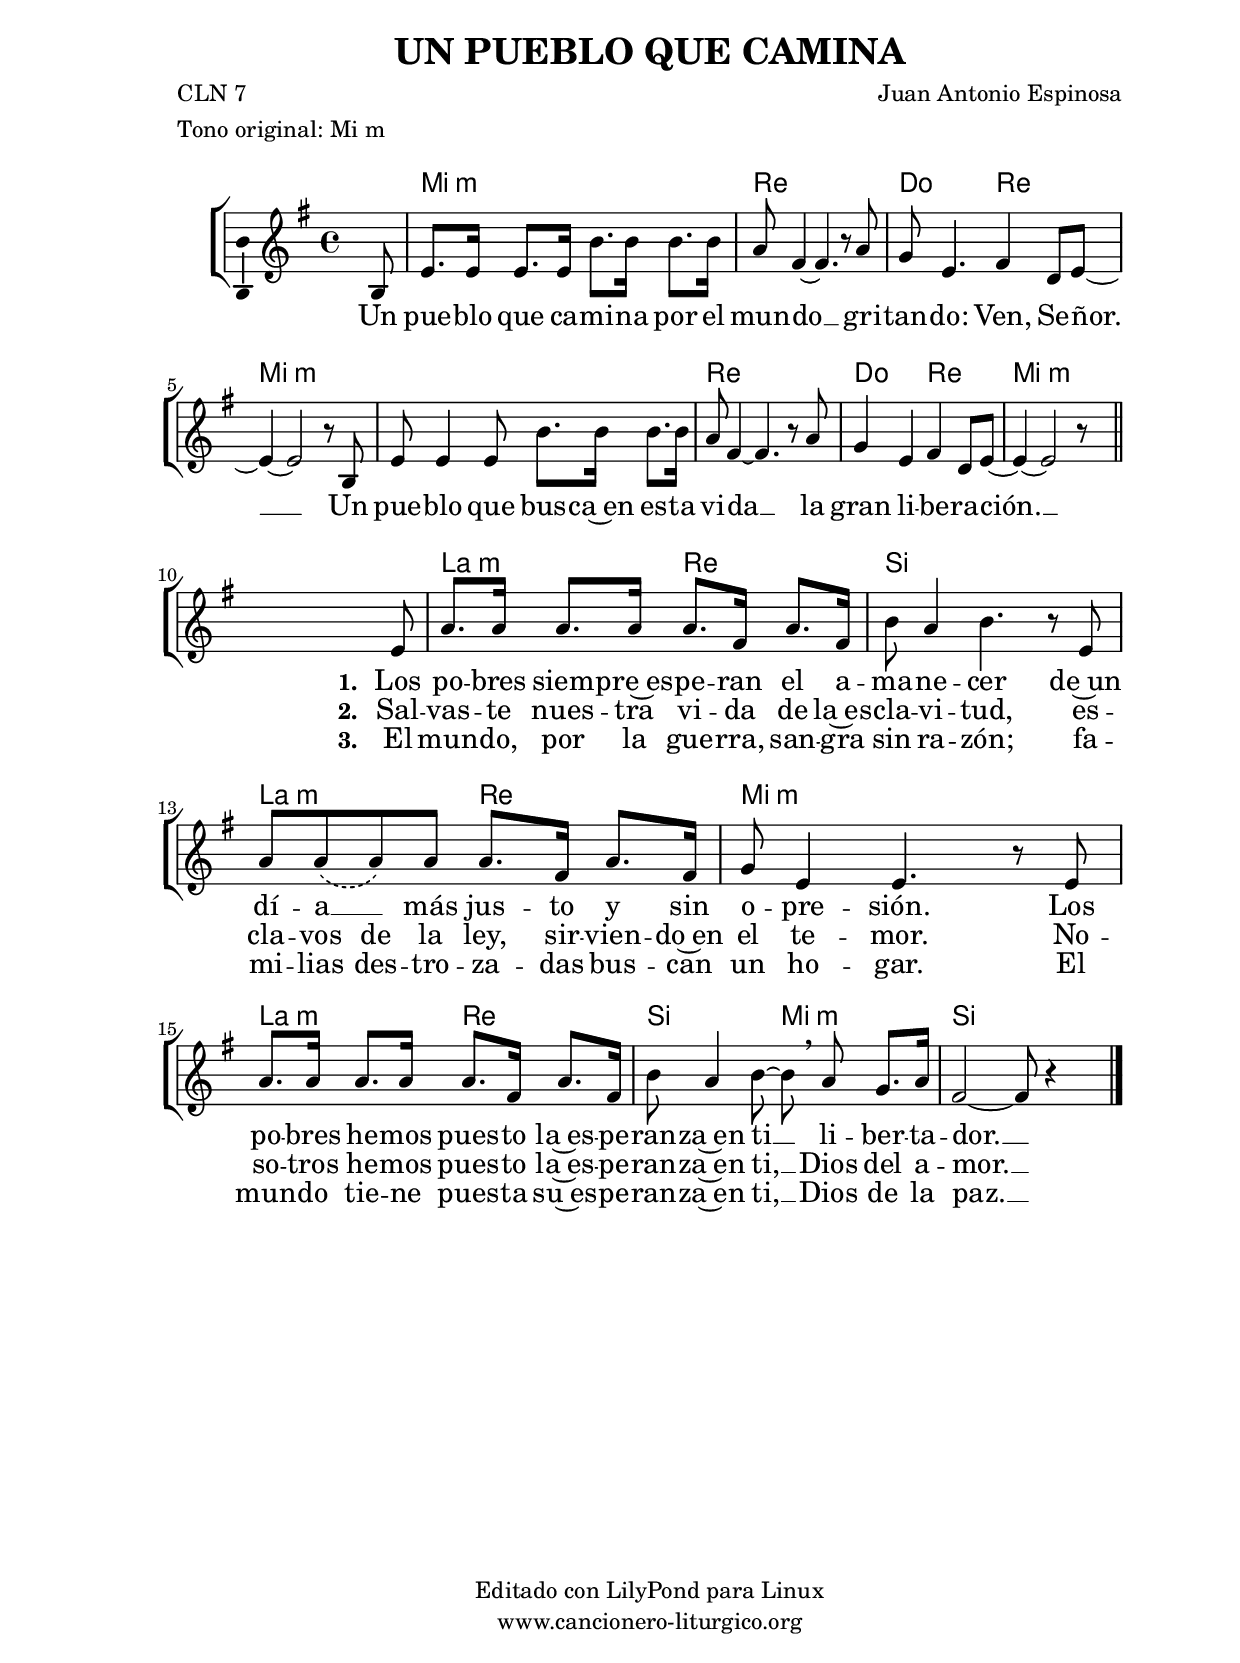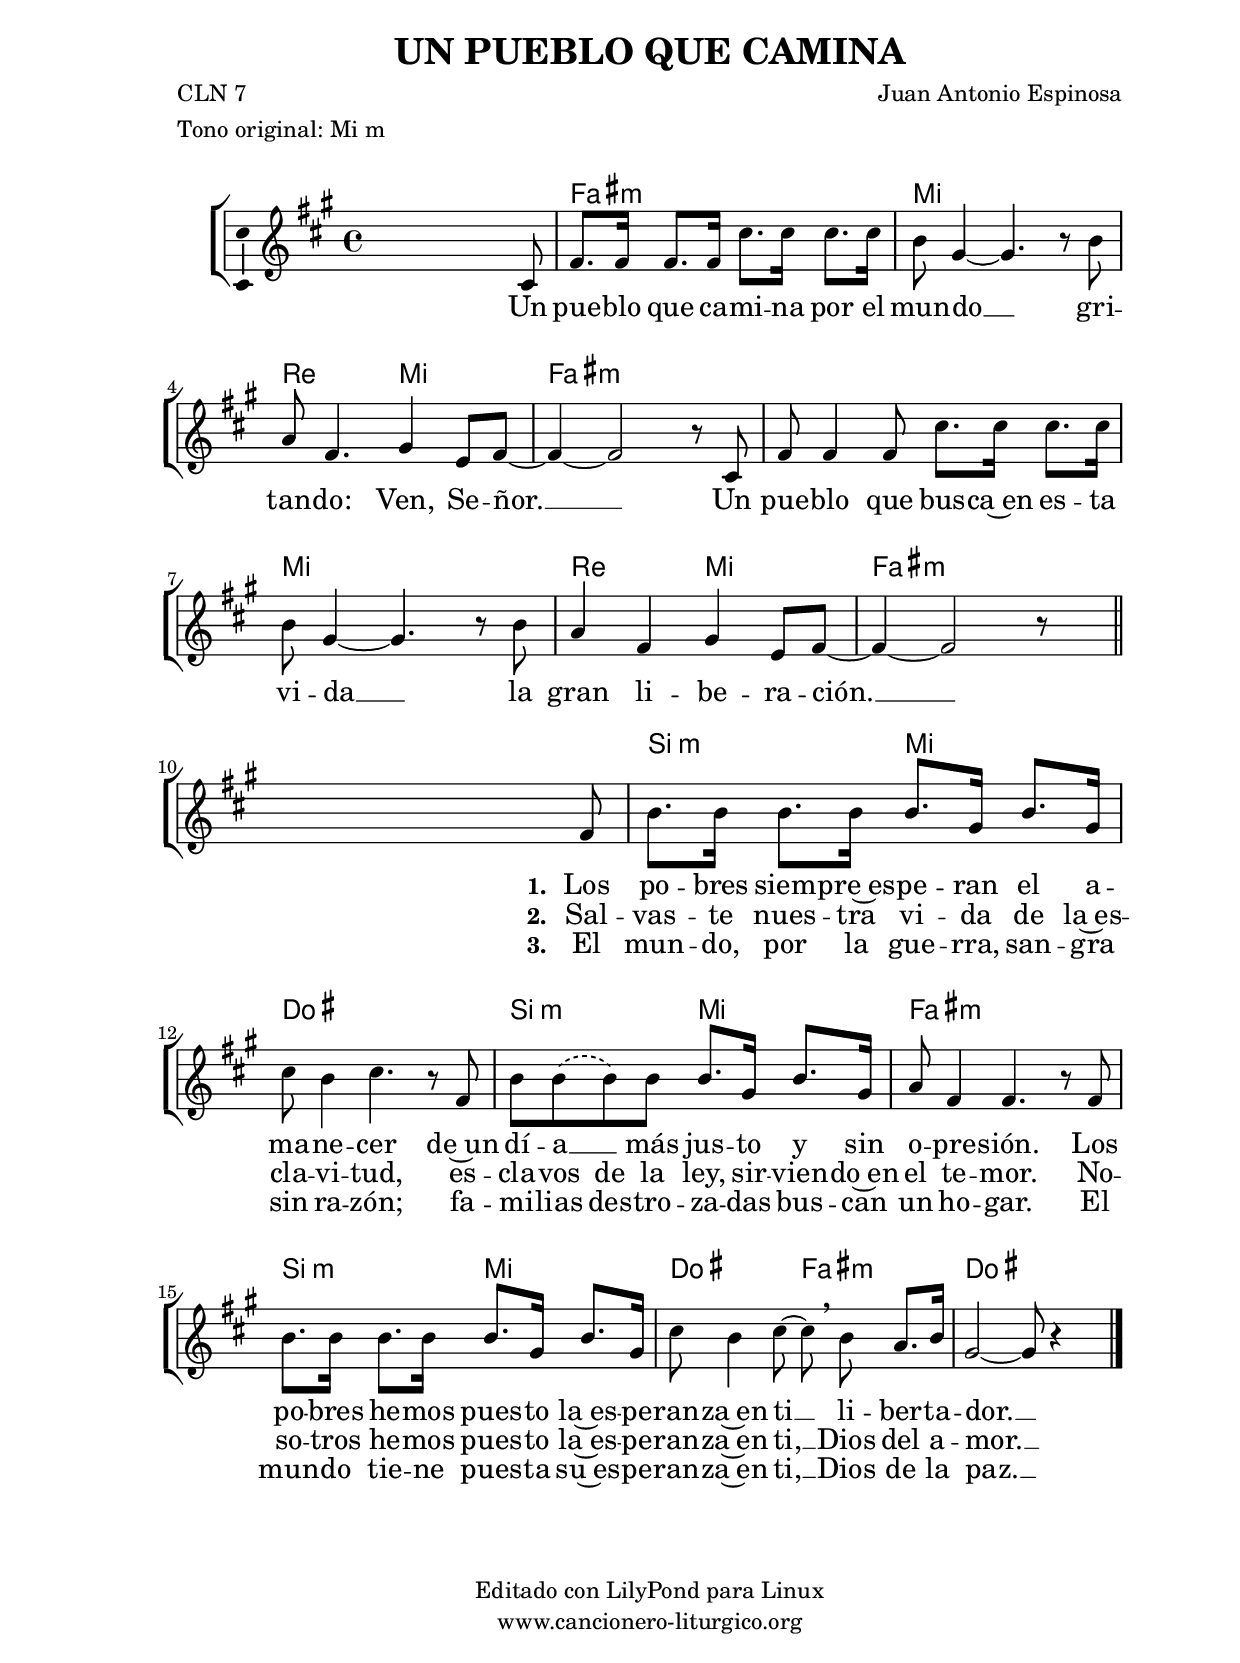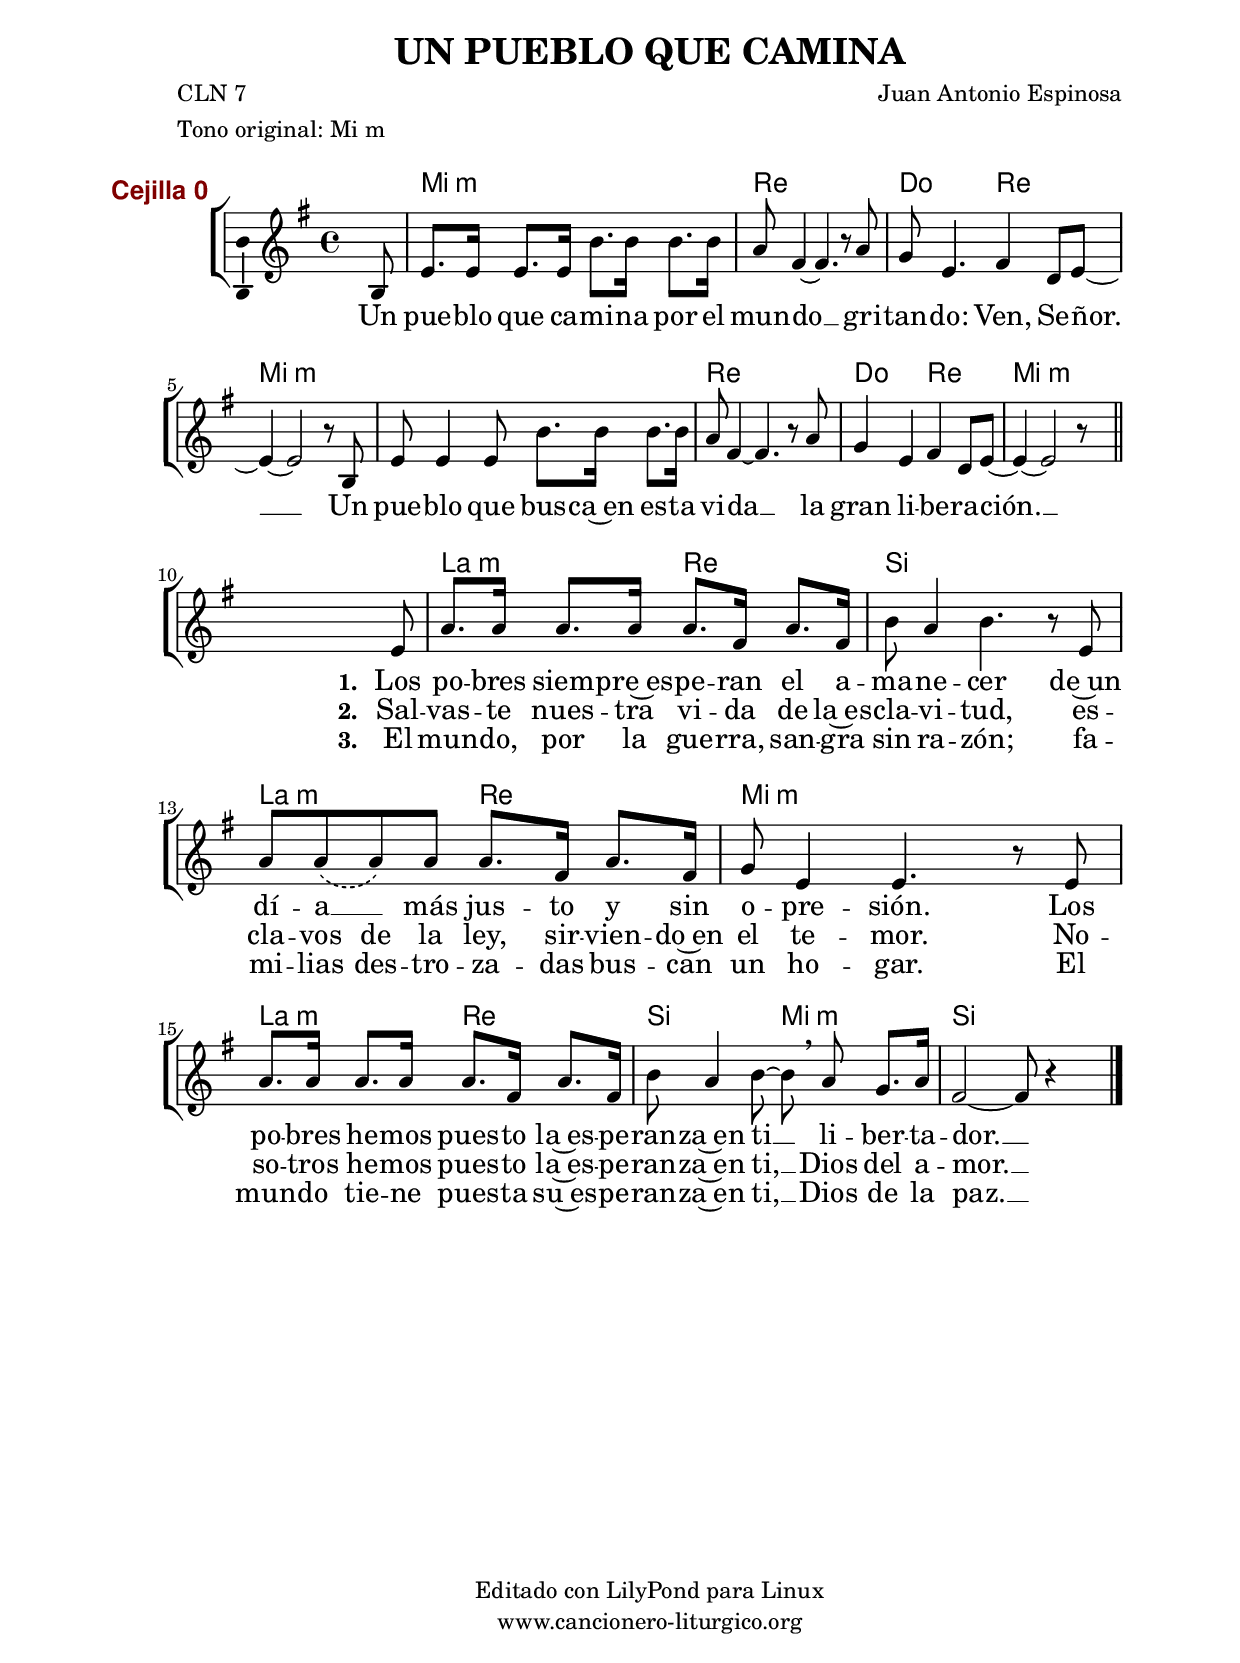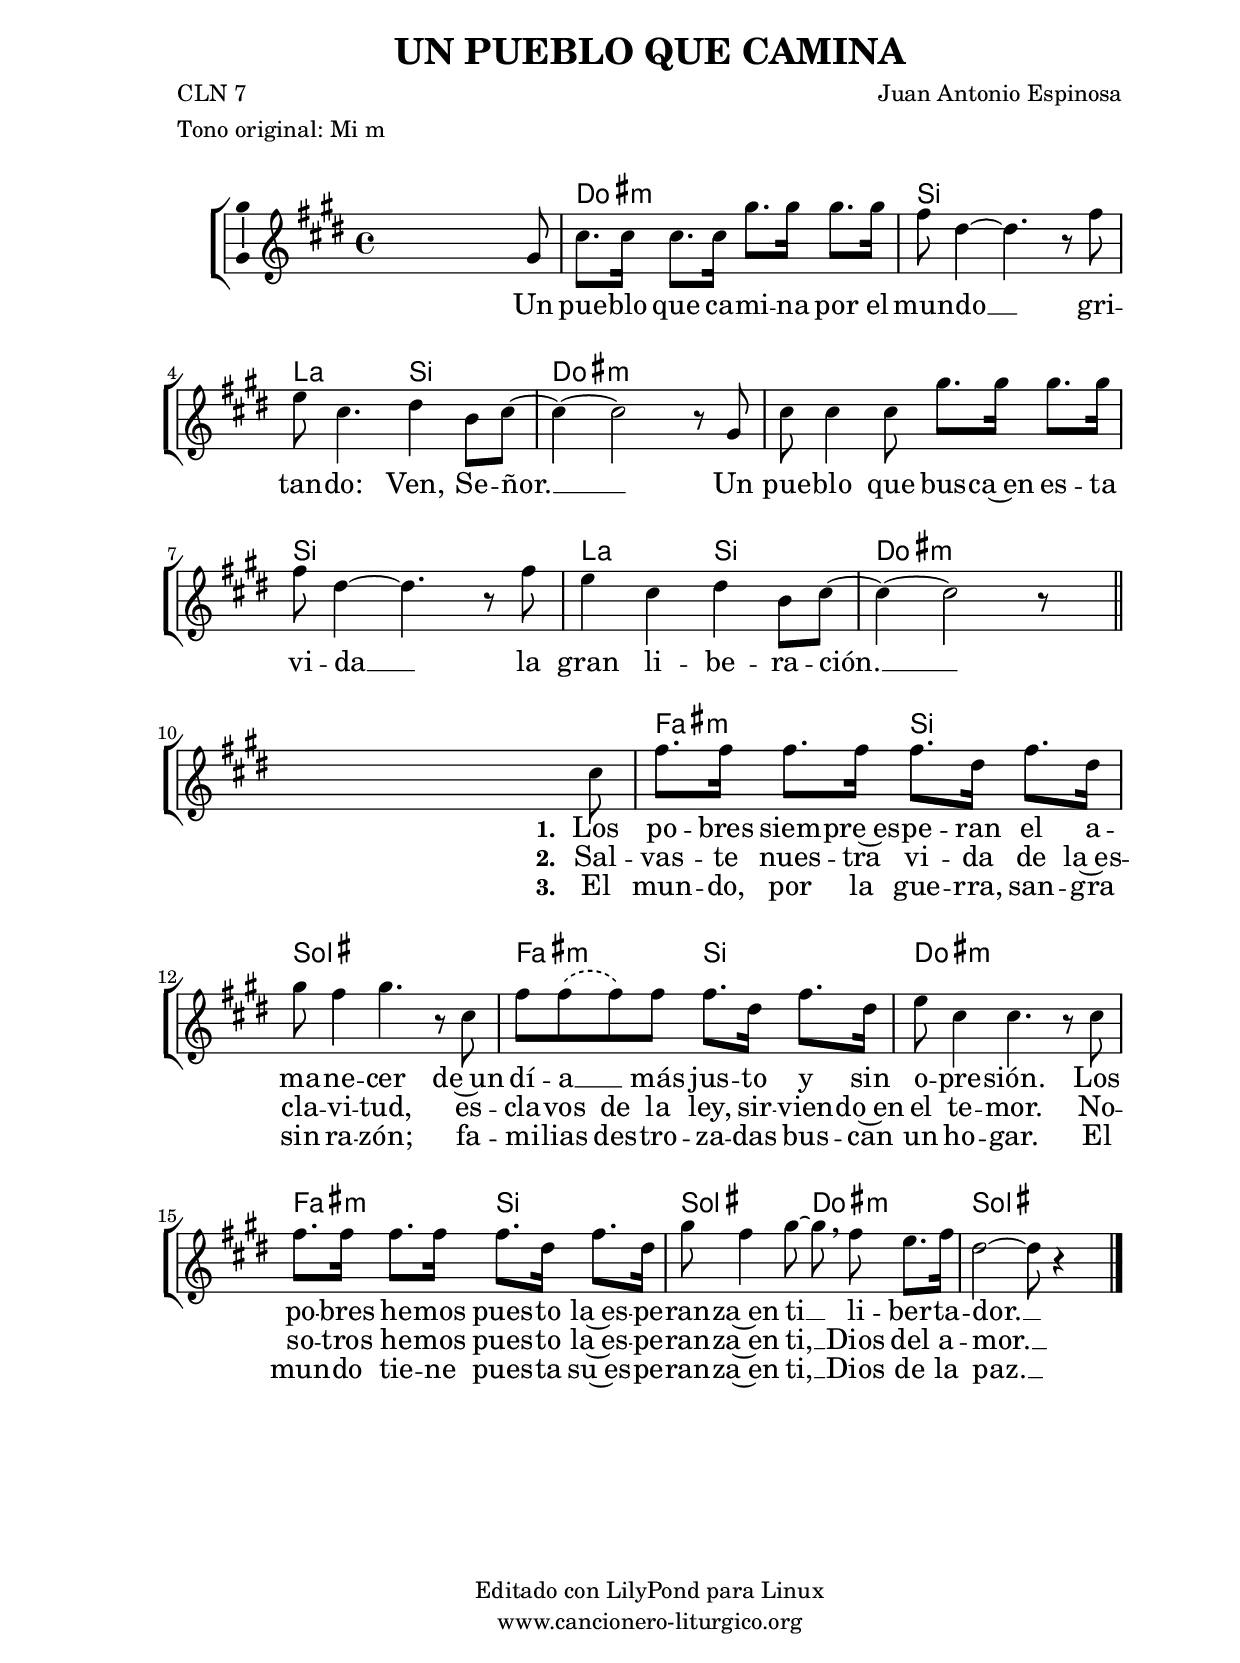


%versión de lilypond para la que se ha escrito esta partitura:
\version "2.16.0"

	%Tamaño papel
	#(set-default-paper-size "a4")
	%Tamaño partitura
	#(set-global-staff-size 20)
	%No responde al pulsar sobre una nota
	#(ly:set-option 'point-and-click #f)

%parámetros del encabezamiento:
\header {
	title = "UN PUEBLO QUE CAMINA"
	subtitle = ""
	composer = "Juan Antonio Espinosa"
	poet = "CLN 7"
	meter = "Tono original: Mi m"
	arranger = ""
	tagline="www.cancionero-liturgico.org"
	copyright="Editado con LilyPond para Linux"
	tiempo = "Adviento"
	usos = "Entrada"
	letra = ""
	}

%parámetros asociados al papel:
\paper  {
	oddHeaderMarkup = \markup {\fill-line { \on-the-fly #not-first-page \fromproperty #'header:title \on-the-fly #not-first-page \fromproperty #'header:composer }}
	evenHeaderMarkup = \markup {\fill-line { \fromproperty #'header:composer \fromproperty #'header:title }}
	#(set-paper-size "a4")
	print-page-number = ##f
	first-page-number = 1
	print-first-page-number = ##f
%	head-separation = 3.0 \cm
	top-margin = 2.0 \cm
	bottom-margin = 0.5\cm
%%%	bottom-margin = -1.5\cm
	left-margin = 3.0 \cm
	line-width = 16.0 \cm 
	indent = 8\mm
	interscoreline = 2.\mm
	between-system-space = 15\mm
%	para que las partituras no llenen la hoja:
	ragged-bottom = ##t
%	idem para la última hoja:
	ragged-last-bottom = ##f
%	para que las partituras llenen el ancho del papel:
	ragged-last = ##f
	after-title-space = 2.5 \cm
%page-count=1
%system-count=6

	%Flexible Vertical Spacing
%	markup-markup-spacing =
%	#'((basic-distance . 15) (minimum-distance . 15) (padding . 3))
	markup-system-spacing =
	#'((basic-distance . 15) (minimum-distance . 15) (padding . 3))
	system-system-spacing =
	#'((basic-distance . 15) (minimum-distance . 15) (padding . 3))
	score-system-spacing =
	#'((basic-distance . 15) (minimum-distance . 15) (padding . 5))
%	top-system-spacing = % header
%	#'((basic-distance . 8) (minimum-distance . 0) (padding . 0))
%	top-markup-spacing =
%	#'((basic-distance . 20) (minimum-distance . 20) (padding . 0))
	last-bottom-spacing = % footer
	#'((basic-distance . 5) (minimum-distance . 5) (padding . 0))
%	score-markup-spacing =
%	#'((basic-distance . 16) (minimum-distance . 13) (padding . 0))

	}
 

%parámetros que afectan a toda la partitura:
global =  {
	%clave de sol (G):
	\clef G
	%armadura:
%%%	\transpose e fis
	\key e \minor
	\tempo 4=100
	\set Score.tempoHideNote = ##t
	}


acordes = {
	\italianChords
	\chordmode {
%%%	\transpose e fis
{

s1 e:m d c2 d e1:m e:m d c2 d e1:m
s1 a2:m d b1 a2:m d e1:m a2:m d b e:m b1

	}
	}
}

melodia = 

%%%	\transpose e fis
{
	\relative c'{
	\time 4/4

\phrasingSlurDashed

s2 s4 s8 b8
e8. e16 e8. e16 b'8. b16 b8. b16
a8 fis4~fis4. r8 a8
g8 e4. fis4 d8 e~
e4~e2 r8 b8
e8 e4 e8 b'8. b16 b8. b16
a8 fis4~fis4. r8 a8
g4 e fis d8 e~
e4~e2 r8 s8

\break
\bar "||"

s2 s4 s8 e8
a8. a16 a8. a16 a8. fis16 a8. fis16
b8 a4 b4. r8 e,8
a8 a8 \(a8\) a8 a8. fis16 a8. fis16
g8 e4 e4. r8 e8
a8. a16 a8. a16 a8. fis16 a8. fis16
b8 a4 b8~b \breathe a8 \noBeam g8. a16
fis2~fis8 r4 s8

\bar "|."
	}
	}


texto = \lyricmode {

Un pue -- blo que ca -- mi -- na por el mun -- do __
gri -- tan -- do: Ven, Se -- ñor. __
Un pue -- blo que bus -- ca~en es -- ta vi -- da __
la gran li -- be -- ra -- ción. __

\set stanza =#"1. " Los po -- bres siem -- pre~es -- pe -- ran
el a -- ma -- ne -- cer de~un dí -- a __ _
más jus -- to y sin o -- pre -- sión.
Los po -- bres he -- mos pues -- to
la~es -- pe -- ran -- za~en ti __ li -- ber -- ta -- dor. __

	}

textodos = \lyricmode {
\skip1 \skip1 \skip1 \skip1 \skip1 \skip1
\skip1 \skip1 \skip1 \skip1 \skip1 \skip1
\skip1 \skip1 \skip1 \skip1 \skip1 \skip1
\skip1 \skip1 \skip1 \skip1 \skip1 \skip1
\skip1 \skip1 \skip1 \skip1 \skip1 \skip1
\skip1 \skip1 \skip1

\set stanza =#"2. " Sal -- vas -- te nues -- tra vi -- da
de la~es -- cla -- vi -- tud,
es -- cla -- vos de la ley, sir -- vien -- do~en el te -- mor.
No -- so -- tros he -- mos pues -- to la~es -- pe -- ran -- za~en ti, __
Dios del a -- mor. __

	}

textotres = \lyricmode {
\skip1 \skip1 \skip1 \skip1 \skip1 \skip1
\skip1 \skip1 \skip1 \skip1 \skip1 \skip1
\skip1 \skip1 \skip1 \skip1 \skip1 \skip1
\skip1 \skip1 \skip1 \skip1 \skip1 \skip1
\skip1 \skip1 \skip1 \skip1 \skip1 \skip1
\skip1 \skip1 \skip1

\set stanza =#"3. " El mun -- do, por la gue -- rra,
san -- gra sin ra -- zón;
fa -- mi -- lias des -- tro -- za -- das bus -- can un ho -- gar.
El mun -- do tie -- ne pues -- ta su~es -- pe -- ran -- za~en ti, __
Dios de la paz. __

	}


acordesStaff = \context ChordNames = acordesStaff <<
	\set chordChanges = ##t
	\acordes
	>>


%%%%%%%%%%%%%%%%%%%%%%%%%%%%%%%%%%% CEJILLA %%%%%%%%%%%%%%%%%%%%%%%%%%%%%%%%%%%
acordescejilla = {
%%%	\override ChordNames.ChordName #'font-size = #-1
%%%	\override ChordNames.ChordName #'font-series = #'bold
	\transpose c c {
		\acordes
		}
	}

acordescejillaStaff = \context ChordNames = acordescejillaStaff <<
	\set Staff.instrumentName = \markup \with-color #darkred \larger \bold \sans "Cejilla 0"
	\set chordChanges = ##t
	\acordescejilla
	>>
%%%%%%%%%%%%%%%%%%%%%%%%%%%%%%%%%%% CEJILLA %%%%%%%%%%%%%%%%%%%%%%%%%%%%%%%%%%%


vozStaff = \context Voice = vozStaff
\with {\consists "Ambitus_engraver"}
<<
%	\set Staff.instrumentName = ""
%	\set Staff.shortInstrumentName = ""
%	\set Staff.midiInstrument = #"clarinet"
%	\set Staff.midiInstrument = #"cello"
%	\set Staff.midiInstrument = #"flute"
	\set Staff.midiInstrument = #"electric guitar (jazz)"
%	\set Staff.midiInstrument = #"english horn"
%	\set Staff.midiInstrument = #"violin"
%	\set Staff.midiInstrument = #"glockenspiel"
	\set Staff.midiMinimumVolume = #0.7
	\set Staff.midiMaximumVolume = #0.9
	\global
	\melodia
	>>


textoStaff = \context Lyrics = textoStaff <<
	\lyricsto vozStaff \texto
	>>

textodosStaff = \context Lyrics = textodosStaff <<
	\lyricsto vozStaff \textodos
	>>

textotresStaff = \context Lyrics = textotresStaff <<
	\lyricsto vozStaff \textotres
	>>


\book {
	\score {
		\context ChoirStaff {
			\override StaffGroup.SystemStartBracket #'collapse-height = #1
			\override Score.SystemStartBar #'collapse-height = #1
			<<
			\acordesStaff
			\vozStaff
			\textoStaff
			\textodosStaff
			\textotresStaff
			>>
			}
		\layout {
	    		\context {
				\Lyrics
				\override LyricText #'font-size = #2
				}
	   		 \context {
				\Score
				\override StaffSymbol #'staff-space = #(magstep +3)
				}
			}
		}
	\score {
		\unfoldRepeats
		\context ChoirStaff {
			<<
			\acordesStaff
			\vozStaff
			>>
			}
		\midi {
	  		\context {
	  			\Score
				tempoWholesPerMinute = #(ly:make-moment 70 4)
				}
			}
		}
	}


%Partitura para guitarra
#(define output-suffix "G")
\book {
	\score {
		\context ChoirStaff {
			\override StaffGroup.SystemStartBracket #'collapse-height = #1
			\override Score.SystemStartBar #'collapse-height = #1
			<<
			\acordescejillaStaff
			\vozStaff
			\textoStaff
			\textodosStaff
			\textotresStaff
			>>
			}
		\layout {
%%%%%%%%%%%%%%%%%%%%%%%%%%%%%%%%%%% CEJILLA %%%%%%%%%%%%%%%%%%%%%%%%%%%%%%%%%%%
			\context {
				\ChordNames \consists Instrument_name_engraver
				}
%%%%%%%%%%%%%%%%%%%%%%%%%%%%%%%%%%% CEJILLA %%%%%%%%%%%%%%%%%%%%%%%%%%%%%%%%%%%
	    		\context {
				\Lyrics
				\override LyricText #'font-size = #2
				}
	   		 \context {
				\Score
				\override StaffSymbol #'staff-space = #(magstep +3)
				}
			}
		}
	}


#(define output-suffix "C")
\book {
	\score {
		\context ChoirStaff {
			\override StaffGroup.SystemStartBracket #'collapse-height = #1
			\override Score.SystemStartBar #'collapse-height = #1
\transpose c d
			<<
			\acordesStaff
			\vozStaff
			\textoStaff
			\textodosStaff
			\textotresStaff
			>>
			}
		\layout {
	    		\context {
				\Lyrics
				\override LyricText #'font-size = #2
				}
	   		 \context {
				\Score
				\override StaffSymbol #'staff-space = #(magstep +3)
				}
			}
		}
	}


#(define output-suffix "S")
\book {
	\score {
		\context ChoirStaff {
			\override StaffGroup.SystemStartBracket #'collapse-height = #1
			\override Score.SystemStartBar #'collapse-height = #1
\transpose c a
			<<
			\acordesStaff
			\vozStaff
			\textoStaff
			\textodosStaff
			\textotresStaff
			>>
			}
		\layout {
	    		\context {
				\Lyrics
				\override LyricText #'font-size = #2
				}
	   		 \context {
				\Score
				\override StaffSymbol #'staff-space = #(magstep +3)
				}
			}
		}
	}


